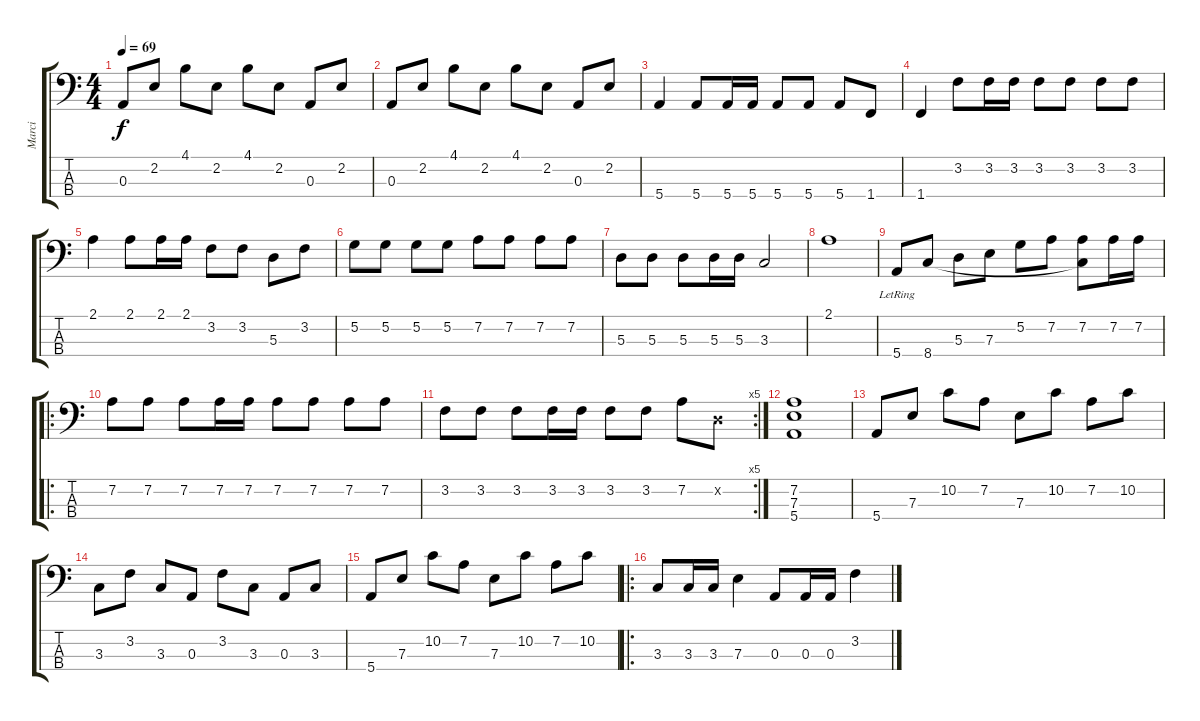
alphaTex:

\track ("Marci" "Marci") {instrument electricbassfinger}
\staff {score tabs}
\tuning (G2 D2 A1 E1) {hide}
\ts (4 4)
\tempo 69
\clef f4
\ks c
0.3.8{dy f instrument electricbassfinger} 2.2.8 4.1.8 2.2.8 4.1.8 2.2.8 0.3.8 2.2.8 |
0.3.8 2.2.8 4.1.8 2.2.8 4.1.8 2.2.8 0.3.8 2.2.8 |
5.4.4 5.4.8 5.4.16 5.4.16 5.4.8 5.4.8 5.4.8 1.4.8 |
1.4.4 3.2.8 3.2.16 3.2.16 3.2.8 3.2.8 3.2.8 3.2.8 |
2.1.4 2.1.8 2.1.16 2.1.16 3.2.8 3.2.8 5.3.8 3.2.8 |
5.2.8 5.2.8 5.2.8 5.2.8 7.2.8 7.2.8 7.2.8 7.2.8 |
5.3.8 5.3.8 5.3.8 5.3.16 5.3.16 3.3.2 |
2.1.1 |
5.4{lr}.8 8.4.8 5.3.8 7.3.8 5.2.8 7.2.8 (7.2 8.4{t}).8 7.2.16 7.2.16 |
\ro
7.2.8 7.2.8 7.2.8 7.2.16 7.2.16 7.2.8 7.2.8 7.2.8 7.2.8 |
\rc 5
3.2.8 3.2.8 3.2.8 3.2.16 3.2.16 3.2.8 3.2.8 7.2.8 0.2{x}.8 |
(7.2 7.3 5.4).1 |
5.4.8 7.3.8 10.2.8 7.2.8 7.3.8 10.2.8 7.2.8 10.2.8 |
3.3.8 3.2.8 3.3.8 0.3.8 3.2.8 3.3.8 0.3.8 3.3.8 |
5.4.8 7.3.8 10.2.8 7.2.8 7.3.8 10.2.8 7.2.8 10.2.8 |
\ro
3.3.8 3.3.16 3.3.16 7.3.4 0.3.8 0.3.16 0.3.16 3.2.4
